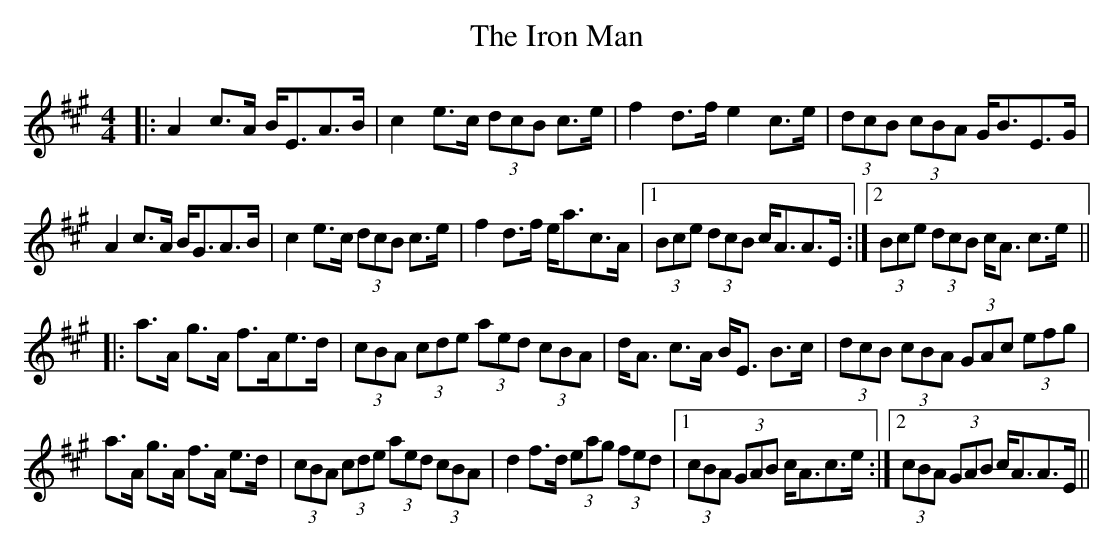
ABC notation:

X:1
T: The Iron Man
M: 4/4
L: 1/8
K: Amaj
|:A2c>A B<EA>B|c2e>c (3dcB c>e|f2d>f e2c>e|(3dcB (3cBA G<BE>G|
A2c>A B<GA>B|c2e>c (3dcB c>e|f2d>f e<ac>A|1 (3Bce (3dcB c<AA>E:|2 (3Bce (3dcB c<A c>e||
|:a>A g>A f>Ae>d|(3cBA (3cde (3aed (3cBA|d<A c>A B<E B>c|(3dcB (3cBA (3GAc (3efg|
a>A g>A f>A e>d|(3cBA (3cde (3aed (3cBA|d2f>d (3eag (3fed|1 (3cBA (3GAB c<Ac>e:|2 (3cBA (3GAB c<AA>E||
